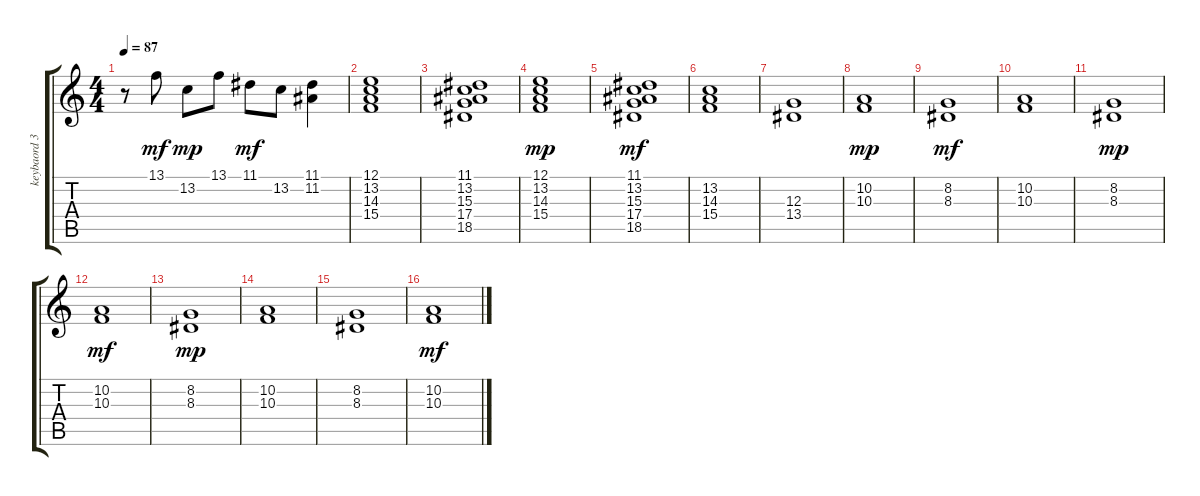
\track ("keybaord 3" "keybaord 3") {instrument rockorgan}
\staff {score tabs}
\tuning (E4 B3 G3 D3 A2 E2) {hide}
\ts (4 4)
\tempo 87
\clef g2
\ks c
r.8{dy mf} 13.1.8 13.2.8{dy mp} 13.1.8 11.1.8{dy mf} 13.2.8 (11.1 11.2).4 |
(12.1 13.2 14.3 15.4).1 |
(11.1 13.2 15.3 17.4 18.5).1 |
(12.1 13.2 14.3 15.4).1{dy mp} |
(11.1 13.2 15.3 17.4 18.5).1{dy mf} |
(13.2 14.3 15.4).1 |
(12.3 13.4).1 |
(10.2 10.3).1{dy mp} |
(8.2 8.3).1{dy mf} |
(10.2 10.3).1 |
(8.2 8.3).1{dy mp} |
(10.2 10.3).1{dy mf} |
(8.2 8.3).1{dy mp} |
(10.2 10.3).1 |
(8.2 8.3).1 |
(10.2 10.3).1{dy mf}
